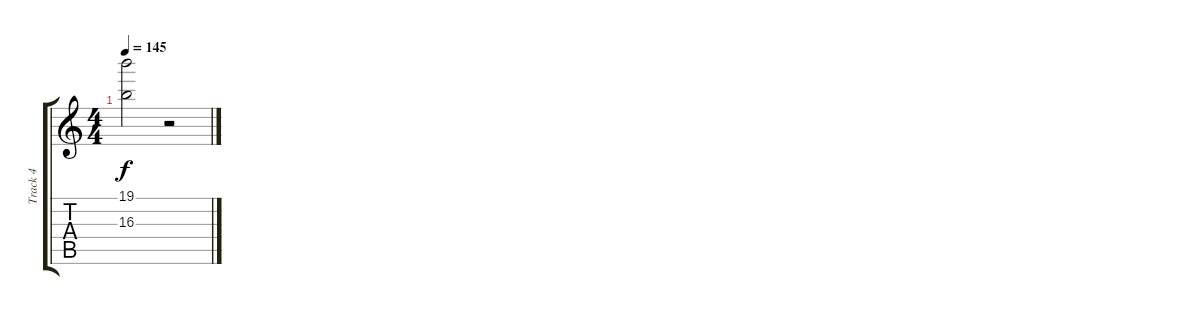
\track ("Track 4" "Track 4") {instrument brasssection}
\staff {score tabs}
\tuning (E5 B4 G4 D4 A3 E3) {hide}
\ts (4 4)
\tempo 145
\clef g2
\ks c
(19.1{t} 16.3{t}).2{dy f} r.2
